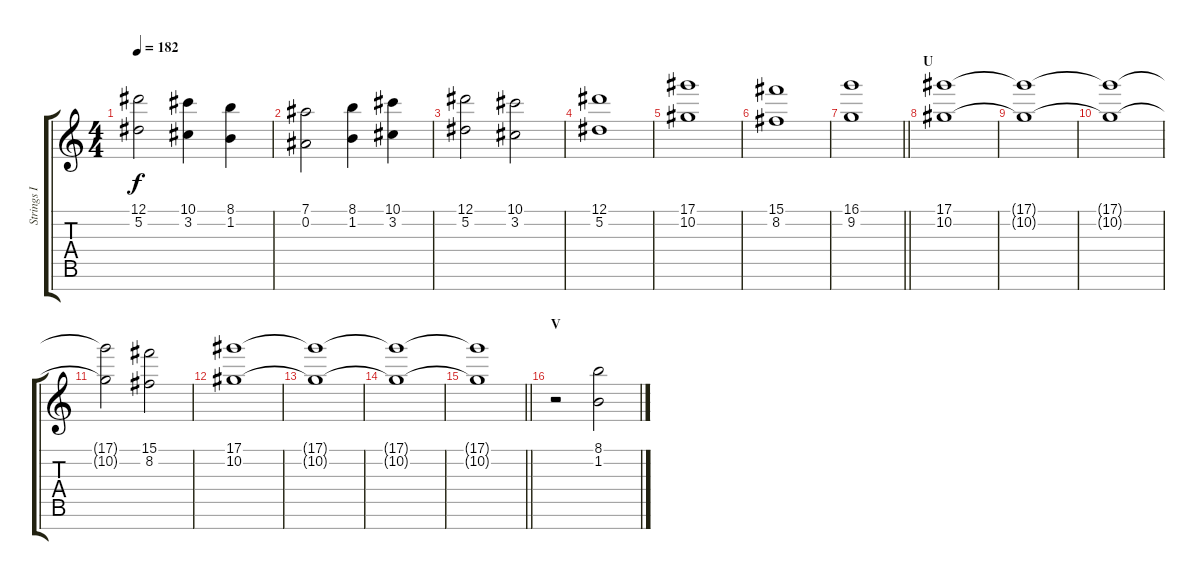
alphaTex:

\track ("Strings I" "Strings I") {instrument stringensemble1}
\staff {score tabs}
\tuning (Eb5 Bb4 Gb4 Db4 Ab3 Eb3 Bb2) {hide}
\ts (4 4)
\tempo 182
\clef g2
\ks c
(12.1{t} 5.2{t}).2{dy f} (10.1 3.2).4 (8.1 1.2).4 |
(7.1 0.2).2 (8.1 1.2).4 (10.1 3.2).4 |
(12.1 5.2).2 (10.1 3.2).2 |
(12.1 5.2).1 |
(17.1 10.2).1 |
(15.1 8.2).1 |
\barLineRight lightlight
(16.1 9.2).1 |
\section ("" "U")
(17.1 10.2).1 |
(17.1{t} 10.2{t}).1 |
(17.1{t} 10.2{t}).1 |
(17.1{t} 10.2{t}).2 (15.1 8.2).2 |
(17.1 10.2).1 |
(17.1{t} 10.2{t}).1 |
(17.1{t} 10.2{t}).1 |
\barLineRight lightlight
(17.1{t} 10.2{t}).1 |
\section ("" "V")
r.2 (8.1 1.2).2
